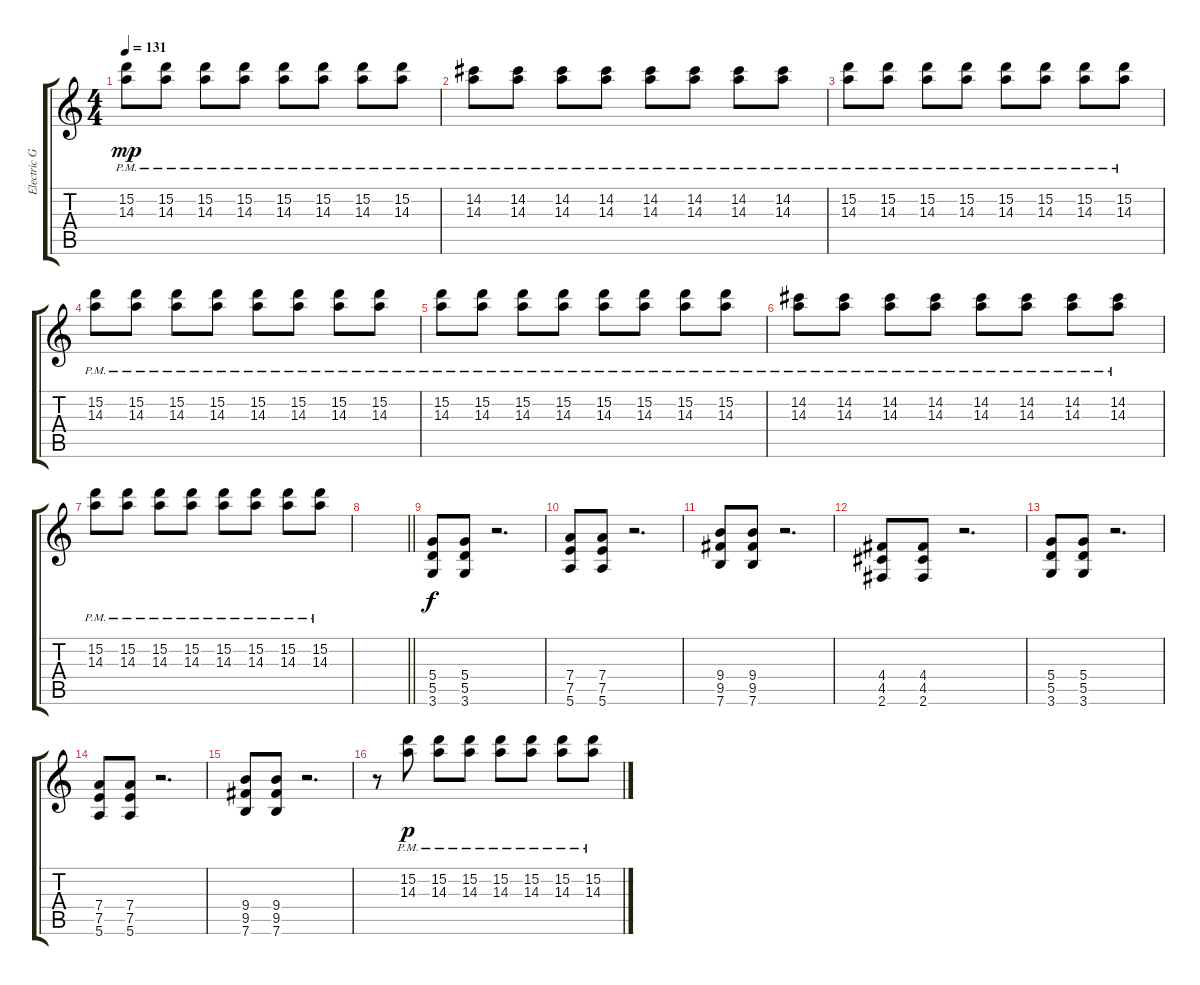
\track ("Electric Guitar (Drive)" "Electric G") {instrument overdrivenguitar}
\staff {score tabs}
\tuning (E4 B3 G3 D3 A2 E2) {hide}
\ts (4 4)
\tempo 131
\clef g2
\ks c
(15.2{pm} 14.3{pm}).8{dy mp} (15.2{pm} 14.3{pm}).8 (15.2{pm} 14.3{pm}).8 (15.2{pm} 14.3{pm}).8 (15.2{pm} 14.3{pm}).8 (15.2{pm} 14.3{pm}).8 (15.2{pm} 14.3{pm}).8 (15.2{pm} 14.3{pm}).8 |
(14.2{pm} 14.3{pm}).8 (14.2{pm} 14.3{pm}).8 (14.2{pm} 14.3{pm}).8 (14.2{pm} 14.3{pm}).8 (14.2{pm} 14.3{pm}).8 (14.2{pm} 14.3{pm}).8 (14.2{pm} 14.3{pm}).8 (14.2{pm} 14.3{pm}).8 |
(15.2{pm} 14.3{pm}).8 (15.2{pm} 14.3{pm}).8 (15.2{pm} 14.3{pm}).8 (15.2{pm} 14.3{pm}).8 (15.2{pm} 14.3{pm}).8 (15.2{pm} 14.3{pm}).8 (15.2{pm} 14.3{pm}).8 (15.2{pm} 14.3{pm}).8 |
(15.2{pm} 14.3{pm}).8 (15.2{pm} 14.3{pm}).8 (15.2{pm} 14.3{pm}).8 (15.2{pm} 14.3{pm}).8 (15.2{pm} 14.3{pm}).8 (15.2{pm} 14.3{pm}).8 (15.2{pm} 14.3{pm}).8 (15.2{pm} 14.3{pm}).8 |
(15.2{pm} 14.3{pm}).8 (15.2{pm} 14.3{pm}).8 (15.2{pm} 14.3{pm}).8 (15.2{pm} 14.3{pm}).8 (15.2{pm} 14.3{pm}).8 (15.2{pm} 14.3{pm}).8 (15.2{pm} 14.3{pm}).8 (15.2{pm} 14.3{pm}).8 |
(14.2{pm} 14.3{pm}).8 (14.2{pm} 14.3{pm}).8 (14.2{pm} 14.3{pm}).8 (14.2{pm} 14.3{pm}).8 (14.2{pm} 14.3{pm}).8 (14.2{pm} 14.3{pm}).8 (14.2{pm} 14.3{pm}).8 (14.2{pm} 14.3{pm}).8 |
(15.2{pm} 14.3{pm}).8 (15.2{pm} 14.3{pm}).8 (15.2{pm} 14.3{pm}).8 (15.2{pm} 14.3{pm}).8 (15.2{pm} 14.3{pm}).8 (15.2{pm} 14.3{pm}).8 (15.2{pm} 14.3{pm}).8 (15.2{pm} 14.3{pm}).8 |
\barLineRight lightlight
|
(5.4 5.5 3.6).8{dy f} (5.4 5.5 3.6).8 r.2{d} |
(7.4 7.5 5.6).8 (7.4 7.5 5.6).8 r.2{d} |
(9.4 9.5 7.6).8 (9.4 9.5 7.6).8 r.2{d} |
(4.4 4.5 2.6).8 (4.4 4.5 2.6).8 r.2{d} |
(5.4 5.5 3.6).8 (5.4 5.5 3.6).8 r.2{d} |
(7.4 7.5 5.6).8 (7.4 7.5 5.6).8 r.2{d} |
(9.4 9.5 7.6).8 (9.4 9.5 7.6).8 r.2{d} |
r.8 (15.2{pm} 14.3{pm}).8{dy p} (15.2{pm} 14.3{pm}).8 (15.2{pm} 14.3{pm}).8 (15.2{pm} 14.3{pm}).8 (15.2{pm} 14.3{pm}).8 (15.2{pm} 14.3{pm}).8 (15.2{pm} 14.3{pm}).8
